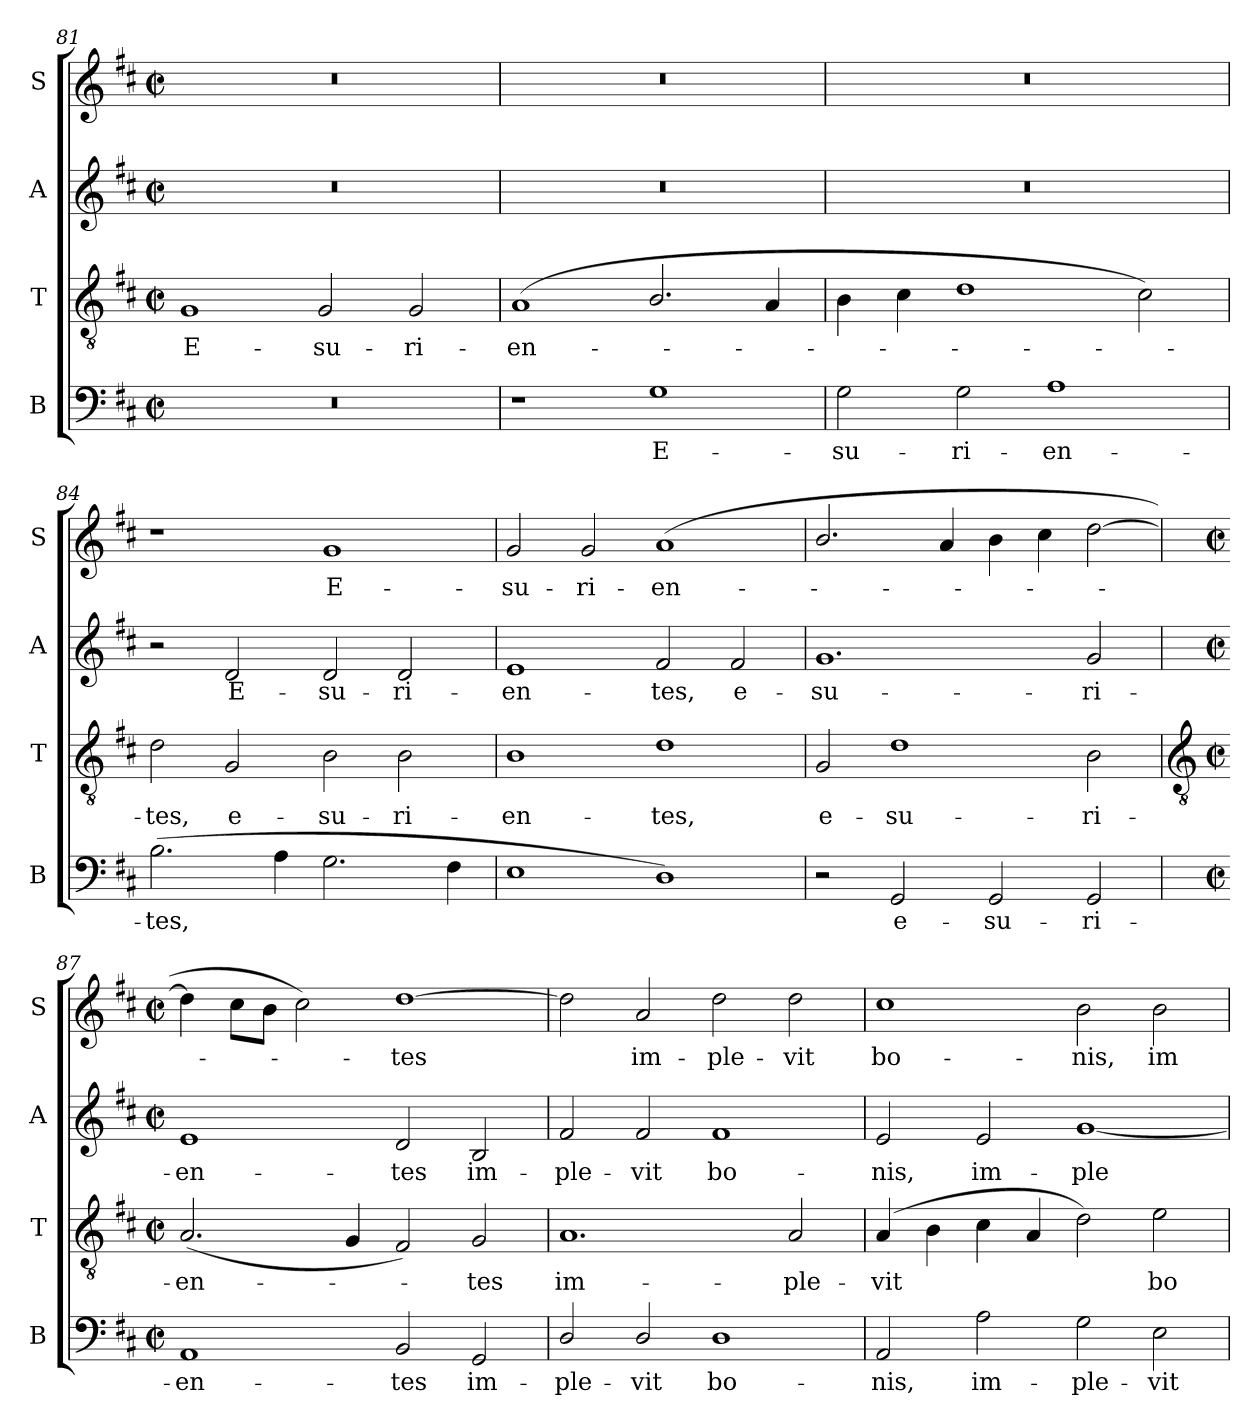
**kern	**text	**kern	**text	**kern	**text	**kern	**text
*part4	*part4	*part3	*part3	*part2	*part2	*part1	*part1
*staff4	*staff4	*staff3	*staff3	*staff2	*staff2	*staff1	*staff1
*I"B	*	*I"T	*	*I"A	*	*I"S	*
*I'B	*	*I'T	*	*I'A	*	*I'S	*
!!LO:LB:g=z
*clefF4	*	*clefGv2	*	*clefG2	*	*clefG2	*
*k[f#c#]	*	*k[f#c#]	*	*k[f#c#]	*	*k[f#c#]	*
*D:	*	*D:	*	*D:	*	*D:	*
*M4/2	*	*M4/2	*	*M4/2	*	*M4/2	*
*met(c|)	*	*met(c|)	*	*met(c|)	*	*met(c|)	*
=81	=81	=81	=81	=81	=81	=81	=81
!	!	!	!LO:LY:b	!	!	!	!
0r	.	1G	E-	0r	.	0r	.
!	!	!	!LO:LY:b	!	!	!	!
.	.	2G	-su-	.	.	.	.
!	!	!	!LO:LY:b	!	!	!	!
.	.	2G	-ri-	.	.	.	.
=82	=82	=82	=82	=82	=82	=82	=82
!	!	!	!LO:LY:b	!	!	!	!
1r	.	(<1A	-en-	0r	.	0r	.
!	!LO:LY:b	!	!	!	!	!	!
1G	E-	2.B/	.	.	.	.	.
.	.	4A	.	.	.	.	.
=83	=83	=83	=83	=83	=83	=83	=83
!	!LO:LY:b	!	!	!	!	!	!
2G	-su-	4B	.	0r	.	0r	.
.	.	4c#	.	.	.	.	.
!	!LO:LY:b	!	!	!	!	!	!
2G	-ri-	1d	.	.	.	.	.
!	!LO:LY:b	!	!	!	!	!	!
1A	-en-	.	.	.	.	.	.
.	.	2c#)	.	.	.	.	.
=84	=84	=84	=84	=84	=84	=84	=84
!	!LO:LY:b	!	!LO:LY:b	!	!	!	!
(>2.B	-tes,	2d	tes,	2r	.	1r	.
!	!	!	!LO:LY:b	!	!LO:LY:b	!	!
.	.	2G	e-	2d	E-	.	.
4A	.	.	.	.	.	.	.
!	!	!	!LO:LY:b	!	!LO:LY:b	!	!LO:LY:b
2.G	.	2B	-su-	2d	-su-	1g	E-
!	!	!	!LO:LY:b	!	!LO:LY:b	!	!
.	.	2B	-ri-	2d	-ri-	.	.
4F#	.	.	.	.	.	.	.
=85	=85	=85	=85	=85	=85	=85	=85
!	!	!	!LO:LY:b	!	!LO:LY:b	!	!LO:LY:b
1E	.	1B	-en-	1e	-en-	2g	-su-
!	!	!	!	!	!	!	!LO:LY:b
.	.	.	.	.	.	2g	-ri-
!	!	!	!LO:LY:b	!	!LO:LY:b	!	!LO:LY:b
1D)	.	1d	-tes,	2f#	-tes,	(>1a	-en-
!	!	!	!	!	!LO:LY:b	!	!
.	.	.	.	2f#	e-	.	.
=86	=86	=86	=86	=86	=86	=86	=86
!	!	!	!LO:LY:b	!	!LO:LY:b	!	!
2r	.	2G	e-	1.g	-su-	2.b/	.
!	!LO:LY:b	!	!LO:LY:b	!	!	!	!
2GG	e-	1d	-su-	.	.	.	.
.	.	.	.	.	.	4a	.
!	!LO:LY:b	!	!	!	!	!	!
2GG	-su-	.	.	.	.	4b	.
.	.	.	.	.	.	4cc#	.
!	!LO:LY:b	!	!LO:LY:b	!	!LO:LY:b	!	!
2GG	-ri-	2B	-ri-	2g/	-ri-	[2dd	.
!!LO:LB:g=z
=87	=87	=87	=87	=87	=87	=87	=87
*	*	*clefGv2	*	*	*	*	*
*M4/2	*	*M4/2	*	*M4/2	*	*M4/2	*
*met(c|)	*	*met(c|)	*	*met(c|)	*	*met(c|)	*
!	!LO:LY:b	!	!LO:LY:b	!	!LO:LY:b	!	!
1AA	-en-	(<2.A	-en-	1e	-en-	4dd]	.
.	.	.	.	.	.	8cc#L	.
.	.	.	.	.	.	8bJ	.
.	.	.	.	.	.	2cc#)	.
.	.	4G/	.	.	.	.	.
!	!LO:LY:b	!	!	!	!LO:LY:b	!	!LO:LY:b
2BB/	-tes	2F#)	.	2d	-tes	[1dd	tes
!	!LO:LY:b	!	!LO:LY:b	!	!LO:LY:b	!	!
2GG	im-	2G	tes	2B	im-	.	.
=88	=88	=88	=88	=88	=88	=88	=88
!	!LO:LY:b	!	!LO:LY:b	!	!LO:LY:b	!	!
2D/	-ple-	1.A	im-	2f#	-ple-	2dd]	.
!	!LO:LY:b	!	!	!	!LO:LY:b	!	!LO:LY:b
2D/	-vit	.	.	2f#	-vit	2a	im-
!	!LO:LY:b	!	!	!	!LO:LY:b	!	!LO:LY:b
1D	bo-	.	.	1f#	bo-	2dd	-ple-
!	!	!	!LO:LY:b	!	!	!	!LO:LY:b
.	.	2A	-ple-	.	.	2dd	-vit
=89	=89	=89	=89	=89	=89	=89	=89
!	!LO:LY:b	!	!LO:LY:b	!	!LO:LY:b	!	!LO:LY:b
2AA	-nis,	(>4A	-vit	2e	-nis,	1cc#	bo-
.	.	4B	.	.	.	.	.
!	!LO:LY:b	!	!	!	!LO:LY:b	!	!
2A	im-	4c#	.	2e	im-	.	.
.	.	4A	.	.	.	.	.
!	!LO:LY:b	!	!	!	!LO:LY:b	!	!LO:LY:b
2G	-ple-	2d)	.	[1g	-ple-	2b	-nis,
!	!LO:LY:b	!	!LO:LY:b	!	!	!	!LO:LY:b
2E	-vit	2e	bo-	.	.	2b	im-
=	=	=	=	=	=	=	=
*-	*-	*-	*-	*-	*-	*-	*-
